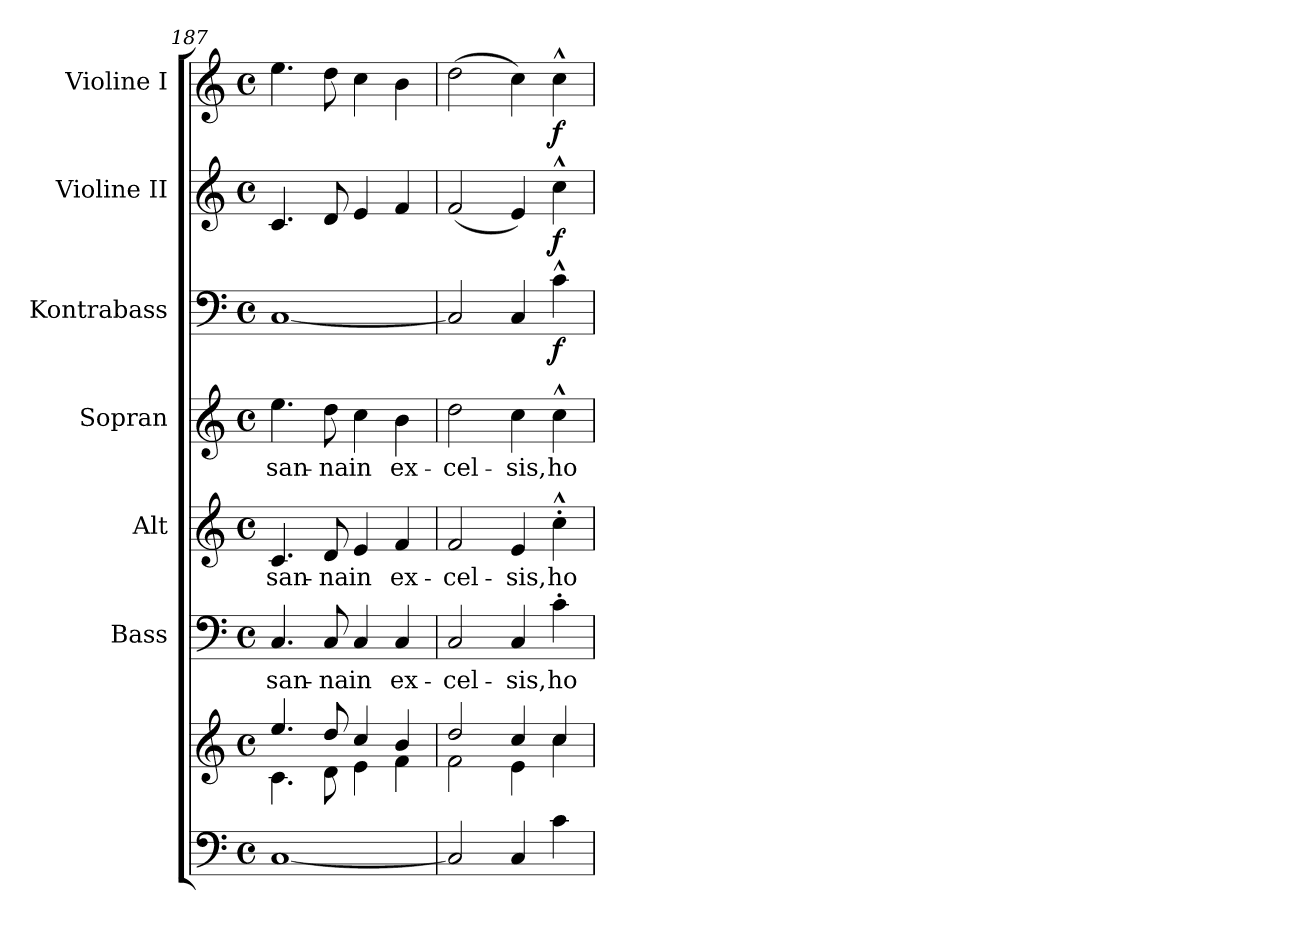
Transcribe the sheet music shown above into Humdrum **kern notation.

**kern	**kern	**kern	**text	**kern	**text	**kern	**text	**kern	**dynam	**kern	**dynam	**kern	**dynam
*part7	*part7	*part6	*part6	*part5	*part5	*part4	*part4	*part3	*part3	*part2	*part2	*part1	*part1
*staff8	*staff7	*staff6	*staff6	*staff5	*staff5	*staff4	*staff4	*staff3	*staff3	*staff2	*staff2	*staff1	*staff1
*	*	*I"Bass	*	*I"Alt	*	*I"Sopran	*	*I"Kontrabass	*	*I"Violine II	*	*I"Violine I	*
*	*	*I'B.	*	*I'A.	*	*I'S.	*	*I'Kb.	*	*I'Vl. II	*	*I'Vl. I	*
*clefF4	*clefG2	*clefF4	*	*clefG2	*	*clefG2	*	*clefF4	*	*clefG2	*	*clefG2	*
*	*	*	*	*	*	*	*	*ITrd7c12	*	*	*	*	*
*k[]	*k[]	*k[]	*	*k[]	*	*k[]	*	*k[]	*	*k[]	*	*k[]	*
*C:	*C:	*C:	*	*C:	*	*C:	*	*C:	*	*C:	*	*C:	*
*M4/4	*M4/4	*M4/4	*	*M4/4	*	*M4/4	*	*M4/4	*	*M4/4	*	*M4/4	*
*met(c)	*met(c)	*met(c)	*	*met(c)	*	*met(c)	*	*met(c)	*	*met(c)	*	*met(c)	*
=187	=187	=187	=187	=187	=187	=187	=187	=187	=187	=187	=187	=187	=187
*	*^	*	*	*	*	*	*	*	*	*	*	*	*
!	!	!	!	!LO:LY:b	!	!LO:LY:b	!	!LO:LY:b	!	!	!	!	!	!
[1C	4.ee/	4.c\	4.C/	-san-	4.c/	-san-	4.ee\	-san-	[1CC	.	4.c/	.	4.ee\	.
!	!	!	!	!LO:LY:b	!	!LO:LY:b	!	!LO:LY:b	!	!	!	!	!	!
.	8dd/	8d\	8C/	-na	8d/	-na	8dd\	-na	.	.	8d/	.	8dd\	.
!	!	!	!	!LO:LY:b	!	!LO:LY:b	!	!LO:LY:b	!	!	!	!	!	!
.	4cc/	4e\	4C/	in	4e/	in	4cc\	in	.	.	4e/	.	4cc\	.
!	!	!	!	!LO:LY:b	!	!LO:LY:b	!	!LO:LY:b	!	!	!	!	!	!
.	4b/	4f\	4C/	ex-	4f/	ex-	4b\	ex-	.	.	4f/	.	4b\	.
=188	=188	=188	=188	=188	=188	=188	=188	=188	=188	=188	=188	=188	=188	=188
!	!	!	!	!LO:LY:b	!	!LO:LY:b	!	!LO:LY:b	!	!	!	!	!	!
2C/]	2dd/	2f\	2C/	-cel-	2f/	-cel-	2dd\	-cel-	2CC/]	.	(<2f/	.	(>2dd\	.
!	!	!	!	!LO:LY:b	!	!LO:LY:b	!	!LO:LY:b	!	!	!	!	!	!
4C/	4cc/	4e\	4C/	-sis,	4e/	-sis,	4cc\	-sis,	4CC/	.	4e/)	.	4cc\)	.
!	!	!	!	!LO:LY:b	!	!LO:LY:b	!	!LO:LY:b	!	!LO:DY:b	!	!LO:DY:b	!	!LO:DY:b
4c\	4cc/	4cc\	4c'>\	ho-	4cc^^>'>\	ho-	4cc^^>\	ho-	4C^^>\	f	4cc^^>\	f	4cc^^>\	f
*	*v	*v	*	*	*	*	*	*	*	*	*	*	*	*
=	=	=	=	=	=	=	=	=	=	=	=	=	=
*-	*-	*-	*-	*-	*-	*-	*-	*-	*-	*-	*-	*-	*-
